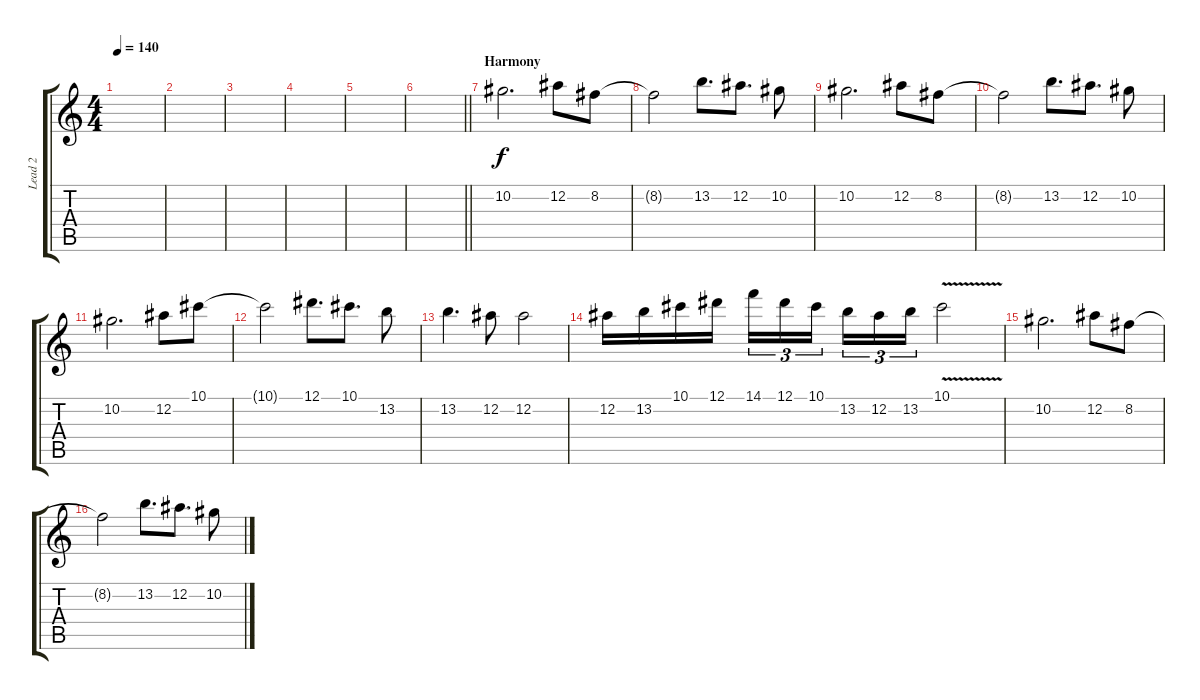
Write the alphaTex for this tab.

\track ("Lead 2" "Lead 2") {instrument distortionguitar}
\staff {score tabs}
\tuning (Eb4 Bb3 Gb3 Db3 Ab2 Eb2) {hide}
\ts (4 4)
\tempo 140
\clef g2
\ks c
|
|
|
|
|
\barLineRight lightlight
|
\section ("" "Harmony")
10.2.2{d} 12.2.8 8.2.8 |
8.2{t}.2 13.2.8{d} 12.2.8{d} 10.2.8 |
10.2.2{d} 12.2.8 8.2.8 |
8.2{t}.2 13.2.8{d} 12.2.8{d} 10.2.8 |
10.2.2{d} 12.2.8 10.1.8 |
10.1{t}.2 12.1.8{d} 10.1.8{d} 13.2.8 |
13.2.4{d} 12.2.8 12.2.2 |
12.2.16 13.2.16 10.1.16 12.1.16 14.1.16{tu (3 2)} 12.1.16{tu (3 2)} 10.1.16{tu (3 2) beam splitsecondary} 13.2.16{tu (3 2)} 12.2.16{tu (3 2)} 13.2.16{tu (3 2)} 10.1{v}.2 |
10.2.2{d} 12.2.8 8.2.8 |
8.2{t}.2 13.2.8{d} 12.2.8{d} 10.2.8
